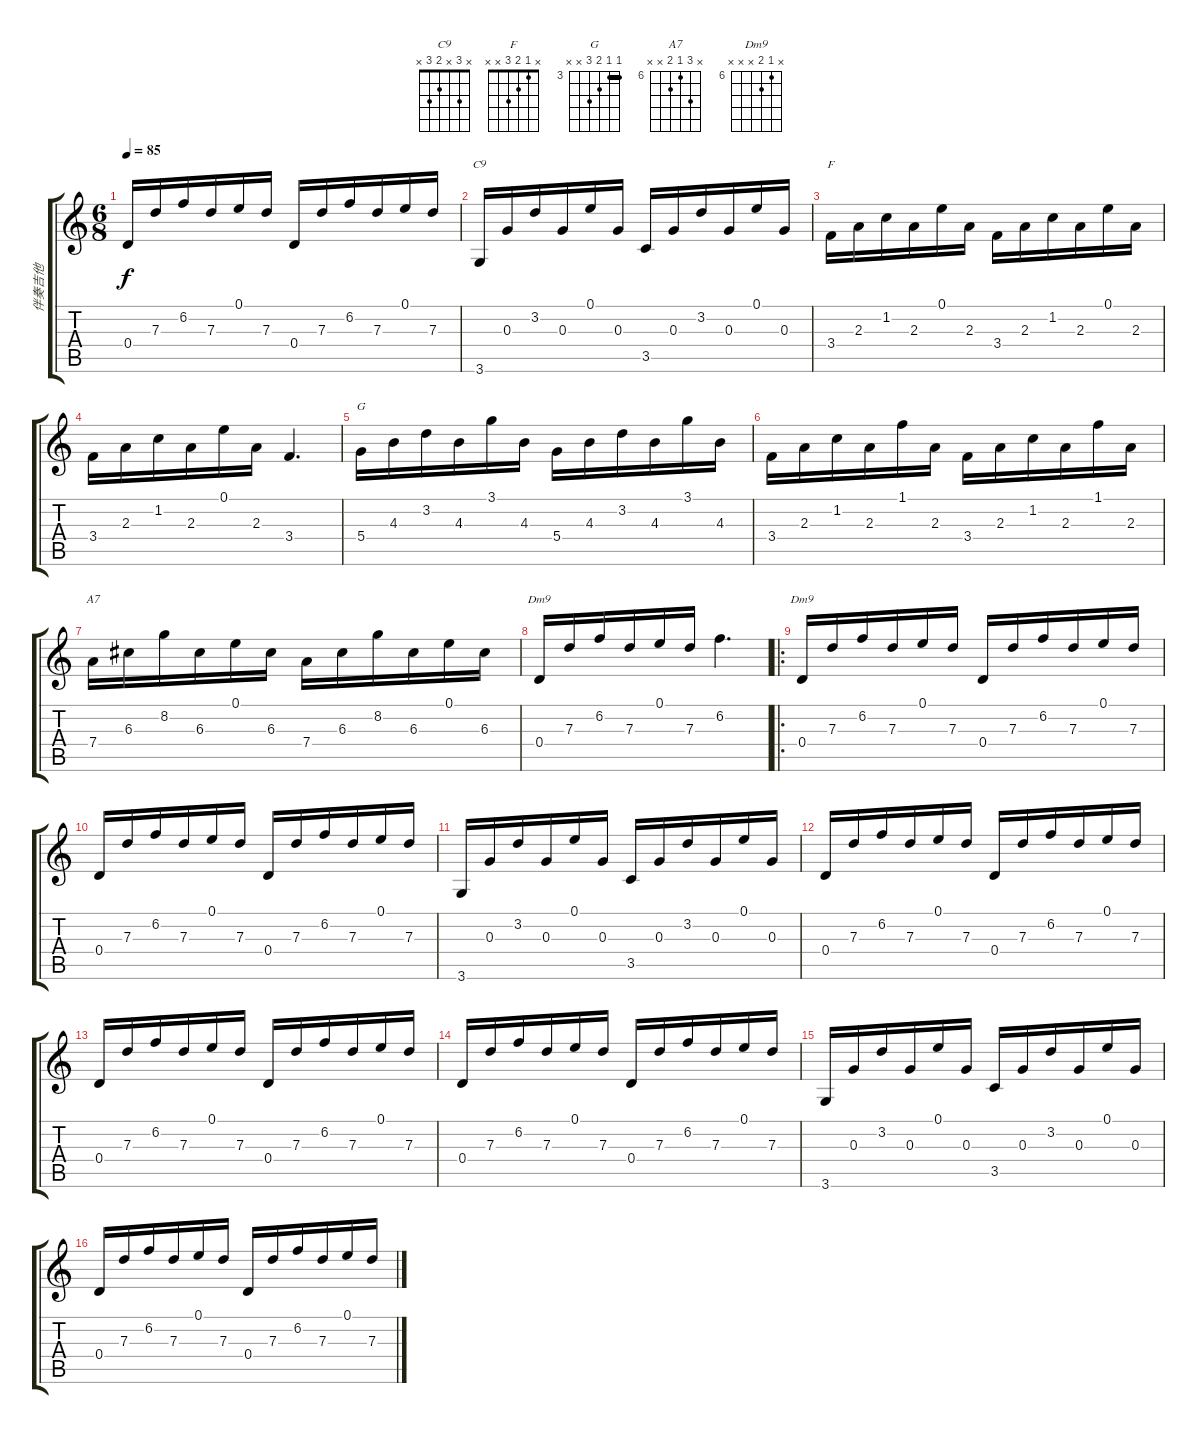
\track ("伴奏吉他" "伴奏吉他") {instrument acousticguitarsteel}
\staff {score tabs}
\tuning (E4 B3 G3 D3 A2 E2) {hide}
\chord ("C9" x 3 x 2 3 x)
\chord ("F" x 1 2 3 x x)
\chord ("G" 3 3 4 5 x x) {firstfret 3 barre 3}
\chord ("A7" x 8 6 7 x x) {firstfret 6}
\chord ("Dm9" x 6 7 0 x x) {firstfret 6}
\chord ("Dm9" x 6 7 x x x) {firstfret 6}
\ts (6 8)
\tempo 85
\clef g2
\ks c
0.4.16{dy f} 7.3.16 6.2.16 7.3.16 0.1.16 7.3.16 0.4.16 7.3.16 6.2.16 7.3.16 0.1.16 7.3.16 |
3.6.16{ch "C9"} 0.3.16 3.2.16 0.3.16 0.1.16 0.3.16 3.5.16 0.3.16 3.2.16 0.3.16 0.1.16 0.3.16 |
3.4.16{ch "F"} 2.3.16 1.2.16 2.3.16 0.1.16 2.3.16 3.4.16 2.3.16 1.2.16 2.3.16 0.1.16 2.3.16 |
3.4.16 2.3.16 1.2.16 2.3.16 0.1.16 2.3.16 3.4.4{d} |
5.4.16{ch "G"} 4.3.16 3.2.16 4.3.16 3.1.16 4.3.16 5.4.16 4.3.16 3.2.16 4.3.16 3.1.16 4.3.16 |
3.4.16 2.3.16 1.2.16 2.3.16 1.1.16 2.3.16 3.4.16 2.3.16 1.2.16 2.3.16 1.1.16 2.3.16 |
7.4.16{ch "A7"} 6.3.16 8.2.16 6.3.16 0.1.16 6.3.16 7.4.16 6.3.16 8.2.16 6.3.16 0.1.16 6.3.16 |
0.4.16{ch "Dm9"} 7.3.16 6.2.16 7.3.16 0.1.16 7.3.16 6.2.4{d} |
\ro
0.4.16{ch "Dm9"} 7.3.16 6.2.16 7.3.16 0.1.16 7.3.16 0.4.16 7.3.16 6.2.16 7.3.16 0.1.16 7.3.16 |
0.4.16 7.3.16 6.2.16 7.3.16 0.1.16 7.3.16 0.4.16 7.3.16 6.2.16 7.3.16 0.1.16 7.3.16 |
3.6.16 0.3.16 3.2.16 0.3.16 0.1.16 0.3.16 3.5.16 0.3.16 3.2.16 0.3.16 0.1.16 0.3.16 |
0.4.16 7.3.16 6.2.16 7.3.16 0.1.16 7.3.16 0.4.16 7.3.16 6.2.16 7.3.16 0.1.16 7.3.16 |
0.4.16 7.3.16 6.2.16 7.3.16 0.1.16 7.3.16 0.4.16 7.3.16 6.2.16 7.3.16 0.1.16 7.3.16 |
0.4.16 7.3.16 6.2.16 7.3.16 0.1.16 7.3.16 0.4.16 7.3.16 6.2.16 7.3.16 0.1.16 7.3.16 |
3.6.16 0.3.16 3.2.16 0.3.16 0.1.16 0.3.16 3.5.16 0.3.16 3.2.16 0.3.16 0.1.16 0.3.16 |
0.4.16 7.3.16 6.2.16 7.3.16 0.1.16 7.3.16 0.4.16 7.3.16 6.2.16 7.3.16 0.1.16 7.3.16
